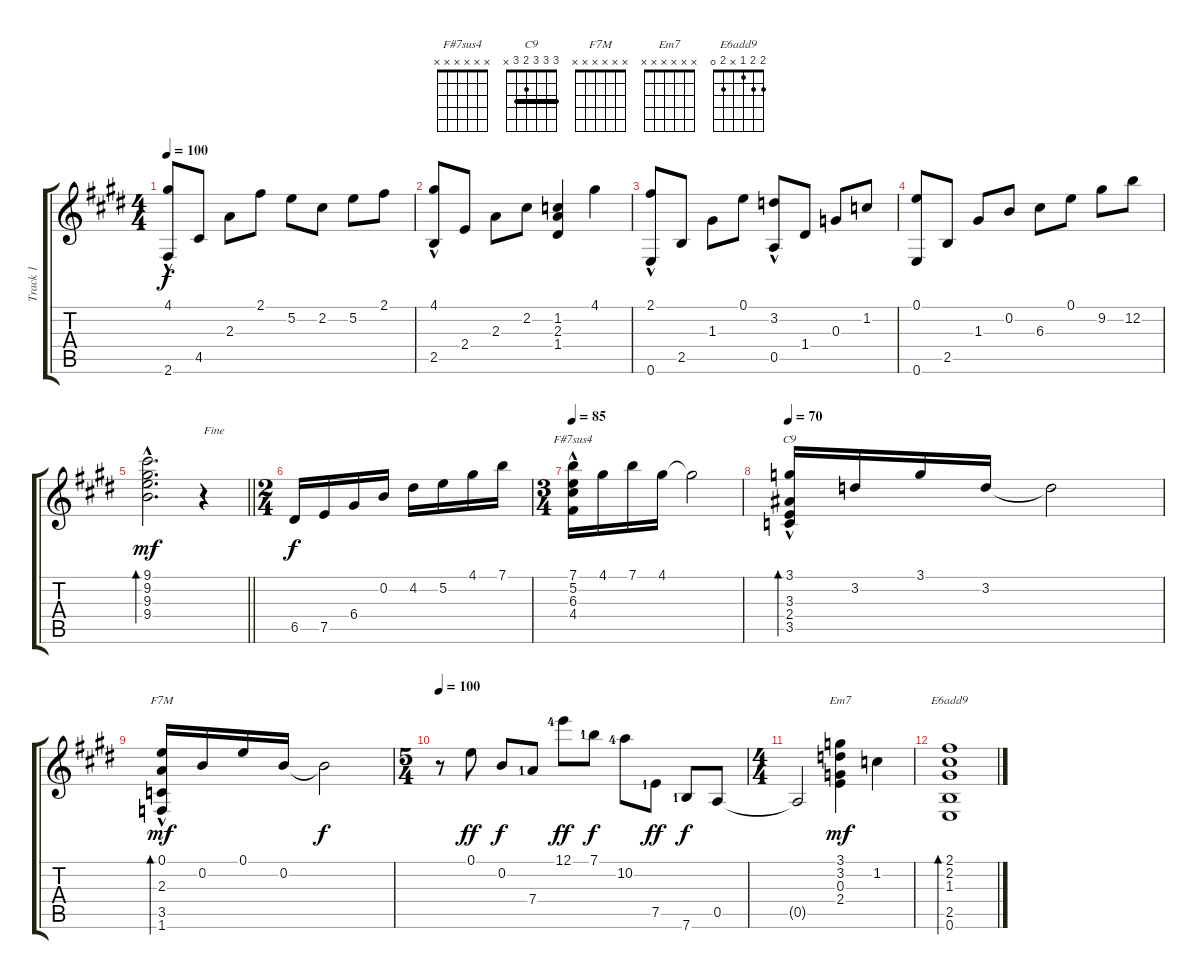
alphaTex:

\track ("Track 1" "Track 1") {instrument acousticguitarnylon}
\staff {score tabs}
\tuning (E4 B3 G3 D3 A2 E2) {hide}
\chord ("F#7sus4" x x x x x x)
\chord ("C9" 3 3 3 2 3 x) {barre 3}
\chord ("F7M" x x x x x x)
\chord ("Em7" x x x x x x)
\chord ("E6add9" 2 2 1 x 2 0)
\ts (4 4)
\tempo 100
\clef g2
\ks e
(4.1{hac} 2.6).8{dy f} 4.5.8 2.3.8 2.1.8 5.2.8 2.2.8 5.2.8 2.1.8 |
(4.1{hac} 2.5).8 2.4.8 2.3.8 2.2.8 (1.2 2.3 1.4).4 4.1.4 |
(2.1{hac} 0.6).8 2.5.8 1.3.8 0.1.8 (3.2{hac} 0.5).8 1.4.8 0.3.8 1.2.8 |
(0.1 0.6).8 2.5.8 1.3.8 0.2.8 6.3.8 0.1.8 9.2.8 12.2.8 |
\barLineRight lightlight
(9.1{hac} 9.2{hac} 9.3{hac} 9.4{hac}).2{d bd 240 dy mf} r.4{txt "Fine"} |
\ts (2 4)
6.5.16{dy f} 7.5.16 6.4.16 0.2.16 4.2.16 5.2.16 4.1.16 7.1.16 |
\ts (3 4)
\tempo 85
(7.1 5.2{hac} 6.3{hac} 4.4{hac}).16{ch "F#7sus4"} 4.1.16 7.1.16 4.1.16 4.1{t}.2 |
\tempo 70
(3.1 3.3{hac} 2.4{hac} 3.5).16{bd 240 ch "C9"} 3.2.16 3.1.16 3.2.16 3.2{t}.2 |
(0.1 2.3{hac} 3.5 1.6).16{bd 240 ch "F7M" dy mf} 0.2.16 0.1.16 0.2.16 0.2{t}.2{dy f} |
\ts (5 4)
\tempo 100
r.8 0.1.8{dy ff} 0.2.8{dy f} 7.4{lf 2}.8 12.1{lf 5}.8{dy ff} 7.1{lf 2}.8{dy f} 10.2{lf 5}.8 7.5{lf 2}.8{dy ff} 7.6{lf 2}.8{dy f} 0.5.8 |
\ts (4 4)
0.5{t}.2 (3.1 3.2 0.3 2.4).4{ch "Em7" dy mf} 1.2.4 |
(2.1 2.2 1.3 2.5 0.6).1{bd 240 ch "E6add9"}
